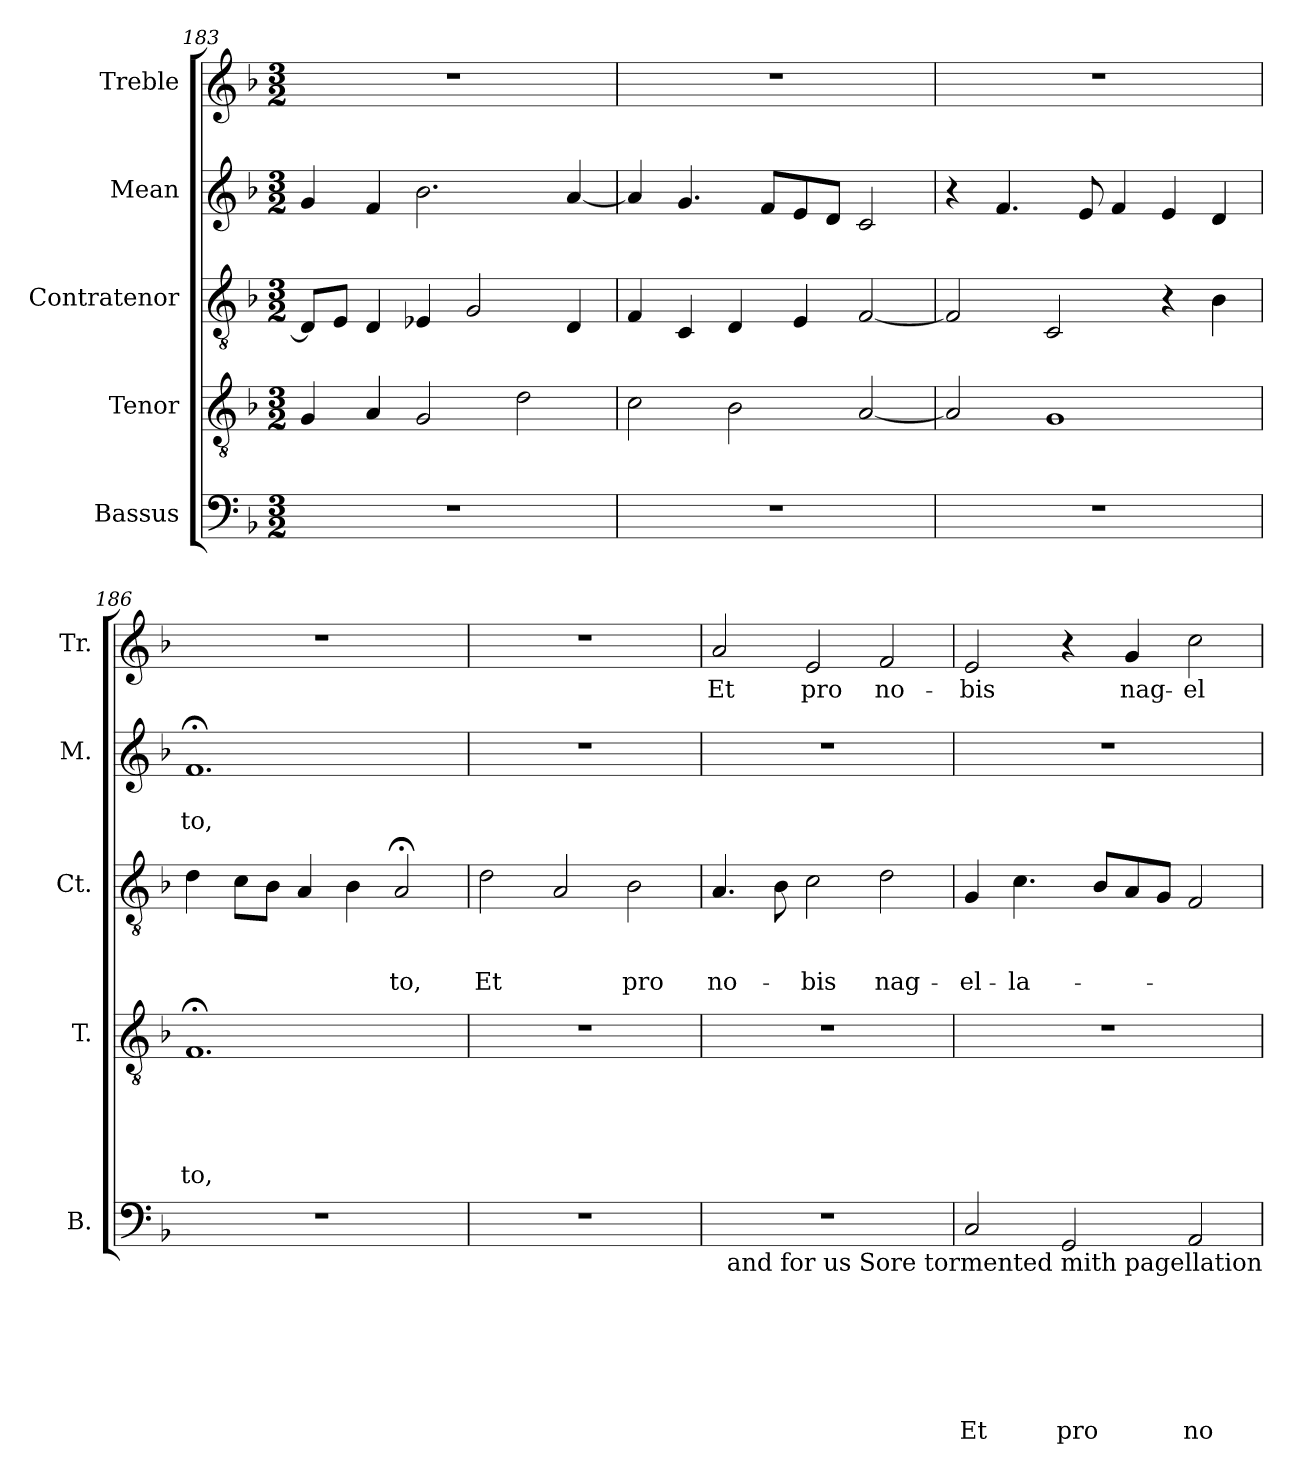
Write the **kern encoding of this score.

**kern	**text	**text	**text	**text	**text	**text	**text	**kern	**text	**text	**text	**text	**text	**kern	**text	**text	**text	**kern	**text	**text	**kern	**text
*part5	*part5	*part5	*part5	*part5	*part5	*part5	*part5	*part4	*part4	*part4	*part4	*part4	*part4	*part3	*part3	*part3	*part3	*part2	*part2	*part2	*part1	*part1
*staff5	*staff5	*staff5	*staff5	*staff5	*staff5	*staff5	*staff5	*staff4	*staff4	*staff4	*staff4	*staff4	*staff4	*staff3	*staff3	*staff3	*staff3	*staff2	*staff2	*staff2	*staff1	*staff1
*I"Bassus	*	*	*	*	*	*	*	*I"Tenor	*	*	*	*	*	*I"Contratenor	*	*	*	*I"Mean	*	*	*I"Treble	*
*I'B.	*	*	*	*	*	*	*	*I'T.	*	*	*	*	*	*I'Ct.	*	*	*	*I'M.	*	*	*I'Tr.	*
*clefF4	*	*	*	*	*	*	*	*clefGv2	*	*	*	*	*	*clefGv2	*	*	*	*clefG2	*	*	*clefG2	*
*k[b-]	*	*	*	*	*	*	*	*k[b-]	*	*	*	*	*	*k[b-]	*	*	*	*k[b-]	*	*	*k[b-]	*
*F:	*	*	*	*	*	*	*	*F:	*	*	*	*	*	*F:	*	*	*	*F:	*	*	*F:	*
*M3/2	*	*	*	*	*	*	*	*M3/2	*	*	*	*	*	*M3/2	*	*	*	*M3/2	*	*	*M3/2	*
=183	=183	=183	=183	=183	=183	=183	=183	=183	=183	=183	=183	=183	=183	=183	=183	=183	=183	=183	=183	=183	=183	=183
1.r	.	.	.	.	.	.	.	4G/	.	.	.	.	.	8D/L]	.	.	.	4g/	.	.	1.r	.
.	.	.	.	.	.	.	.	.	.	.	.	.	.	8E/J	.	.	.	.	.	.	.	.
.	.	.	.	.	.	.	.	4A/	.	.	.	.	.	4D/	.	.	.	4f/	.	.	.	.
.	.	.	.	.	.	.	.	2G/	.	.	.	.	.	4E-X/	.	.	.	2.b-\	.	.	.	.
.	.	.	.	.	.	.	.	.	.	.	.	.	.	2G/	.	.	.	.	.	.	.	.
.	.	.	.	.	.	.	.	2d\	.	.	.	.	.	.	.	.	.	.	.	.	.	.
.	.	.	.	.	.	.	.	.	.	.	.	.	.	4D/	.	.	.	[<4a/	.	.	.	.
=184	=184	=184	=184	=184	=184	=184	=184	=184	=184	=184	=184	=184	=184	=184	=184	=184	=184	=184	=184	=184	=184	=184
1.r	.	.	.	.	.	.	.	2c\	.	.	.	.	.	4F/	.	.	.	4a/]	.	.	1.r	.
.	.	.	.	.	.	.	.	.	.	.	.	.	.	4C/	.	.	.	4.g/	.	.	.	.
.	.	.	.	.	.	.	.	2B-\	.	.	.	.	.	4D/	.	.	.	.	.	.	.	.
.	.	.	.	.	.	.	.	.	.	.	.	.	.	.	.	.	.	8f/L	.	.	.	.
.	.	.	.	.	.	.	.	.	.	.	.	.	.	4E/	.	.	.	8e/	.	.	.	.
.	.	.	.	.	.	.	.	.	.	.	.	.	.	.	.	.	.	8d/J	.	.	.	.
.	.	.	.	.	.	.	.	[<2A/	.	.	.	.	.	[<2F/	.	.	.	2c/	.	.	.	.
=185	=185	=185	=185	=185	=185	=185	=185	=185	=185	=185	=185	=185	=185	=185	=185	=185	=185	=185	=185	=185	=185	=185
1.r	.	.	.	.	.	.	.	2A/]	.	.	.	.	.	2F/]	.	.	.	4r	.	.	1.r	.
.	.	.	.	.	.	.	.	.	.	.	.	.	.	.	.	.	.	4.f/	.	.	.	.
.	.	.	.	.	.	.	.	1G	.	.	.	.	.	2C/	.	.	.	.	.	.	.	.
.	.	.	.	.	.	.	.	.	.	.	.	.	.	.	.	.	.	8e/	.	.	.	.
.	.	.	.	.	.	.	.	.	.	.	.	.	.	.	.	.	.	4f/	.	.	.	.
.	.	.	.	.	.	.	.	.	.	.	.	.	.	4r	.	.	.	4e/	.	.	.	.
.	.	.	.	.	.	.	.	.	.	.	.	.	.	4B-\	.	.	.	4d/	.	.	.	.
=186	=186	=186	=186	=186	=186	=186	=186	=186	=186	=186	=186	=186	=186	=186	=186	=186	=186	=186	=186	=186	=186	=186
!	!	!	!	!	!	!	!	!	!	!	!	!	!LO:LY:b	!	!	!	!	!	!	!LO:LY:b	!	!
1.r	.	.	.	.	.	.	.	1.F;	.	.	.	.	-to,	4d\	.	.	.	1.f;	.	-to,	1.r	.
.	.	.	.	.	.	.	.	.	.	.	.	.	.	8c\L	.	.	.	.	.	.	.	.
.	.	.	.	.	.	.	.	.	.	.	.	.	.	8B-\J	.	.	.	.	.	.	.	.
.	.	.	.	.	.	.	.	.	.	.	.	.	.	4A/	.	.	.	.	.	.	.	.
.	.	.	.	.	.	.	.	.	.	.	.	.	.	4B-\	.	.	.	.	.	.	.	.
!	!	!	!	!	!	!	!	!	!	!	!	!	!	!	!	!	!LO:LY:b	!	!	!	!	!
.	.	.	.	.	.	.	.	.	.	.	.	.	.	2A;/	.	.	-to,	.	.	.	.	.
!!LO:PB:g=z
=187	=187	=187	=187	=187	=187	=187	=187	=187	=187	=187	=187	=187	=187	=187	=187	=187	=187	=187	=187	=187	=187	=187
!LO:N:vis=1	!	!	!	!	!	!	!	!	!	!	!	!	!	!	!	!	!LO:LY:b	!	!	!	!LO:N:vis=1	!
1.r	.	.	.	.	.	.	.	1.r	.	.	.	.	.	2d\	.	.	Et	1.r	.	.	1.r	.
.	.	.	.	.	.	.	.	.	.	.	.	.	.	2A/	.	.	.	.	.	.	.	.
!	!	!	!	!	!	!	!	!	!	!	!	!	!	!	!	!	!LO:LY:b	!	!	!	!	!
.	.	.	.	.	.	.	.	.	.	.	.	.	.	2B-\	.	.	pro	.	.	.	.	.
=188	=188	=188	=188	=188	=188	=188	=188	=188	=188	=188	=188	=188	=188	=188	=188	=188	=188	=188	=188	=188	=188	=188
!LO:N:vis=1	!	!	!	!	!	!	!	!	!	!	!	!	!	!	!	!	!LO:LY:b	!	!	!	!	!LO:LY:b
1.r	.	.	.	.	.	.	.	1.r	.	.	.	.	.	4.A/	.	.	no-	1.r	.	.	2a/	Et
.	.	.	.	.	.	.	.	.	.	.	.	.	.	8B-\	.	.	.	.	.	.	.	.
!	!	!	!	!	!	!	!	!	!	!	!	!	!	!	!	!	!LO:LY:b	!	!	!	!	!LO:LY:b
.	.	.	.	.	.	.	.	.	.	.	.	.	.	2c\	.	.	-bis	.	.	.	2e/	pro
!	!	!	!	!	!	!	!	!	!	!	!	!	!	!	!	!	!LO:LY:b	!	!	!	!	!LO:LY:b
.	.	.	.	.	.	.	.	.	.	.	.	.	.	2d\	.	.	nag-	.	.	.	2f/	no-
=189	=189	=189	=189	=189	=189	=189	=189	=189	=189	=189	=189	=189	=189	=189	=189	=189	=189	=189	=189	=189	=189	=189
!	!	!	!	!	!	!	!LO:LY:b	!	!	!	!	!	!	!	!	!	!LO:LY:b	!	!	!	!	!LO:LY:b
2C/	.	.	.	.	.	.	Et	1.r	.	.	.	.	.	4G/	.	.	-el-	1.r	.	.	2e/	-bis
!	!	!	!	!	!	!	!	!	!	!	!	!	!	!	!	!	!LO:LY:b	!	!	!	!	!
.	.	.	.	.	.	.	.	.	.	.	.	.	.	4.c\	.	.	-la-	.	.	.	.	.
!	!	!	!	!	!	!	!LO:LY:b	!	!	!	!	!	!	!	!	!	!	!	!	!	!	!
2GG/	.	.	.	.	.	.	pro	.	.	.	.	.	.	.	.	.	.	.	.	.	4r	.
.	.	.	.	.	.	.	.	.	.	.	.	.	.	8B-/L	.	.	.	.	.	.	.	.
!	!	!	!	!	!	!	!	!	!	!	!	!	!	!	!	!	!	!	!	!	!	!LO:LY:b
.	.	.	.	.	.	.	.	.	.	.	.	.	.	8A/	.	.	.	.	.	.	4g/	nag-
.	.	.	.	.	.	.	.	.	.	.	.	.	.	8G/J	.	.	.	.	.	.	.	.
!	!	!	!	!	!	!	!LO:LY:b	!	!	!	!	!	!	!	!	!	!	!	!	!	!	!LO:LY:b
2AA/	.	.	.	.	.	.	no-	.	.	.	.	.	.	2F/	.	.	.	.	.	.	2cc\	-el-
!LO:TX:b:t=and for us Sore tormented mith pagellation	!	!	!	!	!	!	!	!	!	!	!	!	!	!	!	!	!	!	!	!	!	!
=	=	=	=	=	=	=	=	=	=	=	=	=	=	=	=	=	=	=	=	=	=	=
*-	*-	*-	*-	*-	*-	*-	*-	*-	*-	*-	*-	*-	*-	*-	*-	*-	*-	*-	*-	*-	*-	*-
